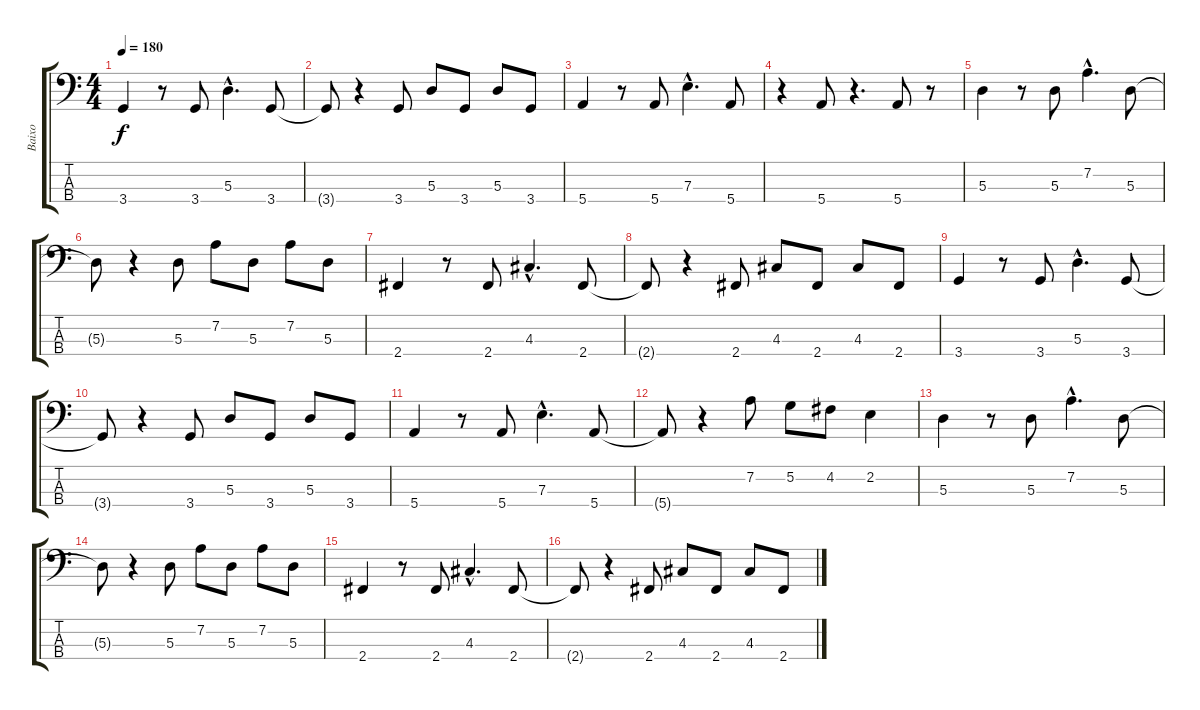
\track ("Baixo" "Baixo") {instrument electricbassfinger}
\staff {score tabs}
\tuning (G2 D2 A1 E1) {hide}
\ts (4 4)
\tempo 180
\clef f4
\ks c
3.4.4{dy f} r.8 3.4.8 5.3{hac}.4{d} 3.4.8 |
3.4{t}.8 r.4 3.4.8 5.3.8 3.4.8 5.3.8 3.4.8 |
5.4.4 r.8 5.4.8 7.3{hac}.4{d} 5.4.8 |
r.4 5.4.8 r.4{d} 5.4.8 r.8 |
5.3.4 r.8 5.3.8 7.2{hac}.4{d} 5.3.8 |
5.3{t}.8 r.4 5.3.8 7.2.8 5.3.8 7.2.8 5.3.8 |
2.4.4 r.8 2.4.8 4.3{hac}.4{d} 2.4.8 |
2.4{t}.8 r.4 2.4.8 4.3.8 2.4.8 4.3.8 2.4.8 |
3.4.4 r.8 3.4.8 5.3{hac}.4{d} 3.4.8 |
3.4{t}.8 r.4 3.4.8 5.3.8 3.4.8 5.3.8 3.4.8 |
5.4.4 r.8 5.4.8 7.3{hac}.4{d} 5.4.8 |
5.4{t}.8 r.4 7.2.8 5.2.8 4.2.8 2.2.4 |
5.3.4 r.8 5.3.8 7.2{hac}.4{d} 5.3.8 |
5.3{t}.8 r.4 5.3.8 7.2.8 5.3.8 7.2.8 5.3.8 |
2.4.4 r.8 2.4.8 4.3{hac}.4{d} 2.4.8 |
2.4{t}.8 r.4 2.4.8 4.3.8 2.4.8 4.3.8 2.4.8
